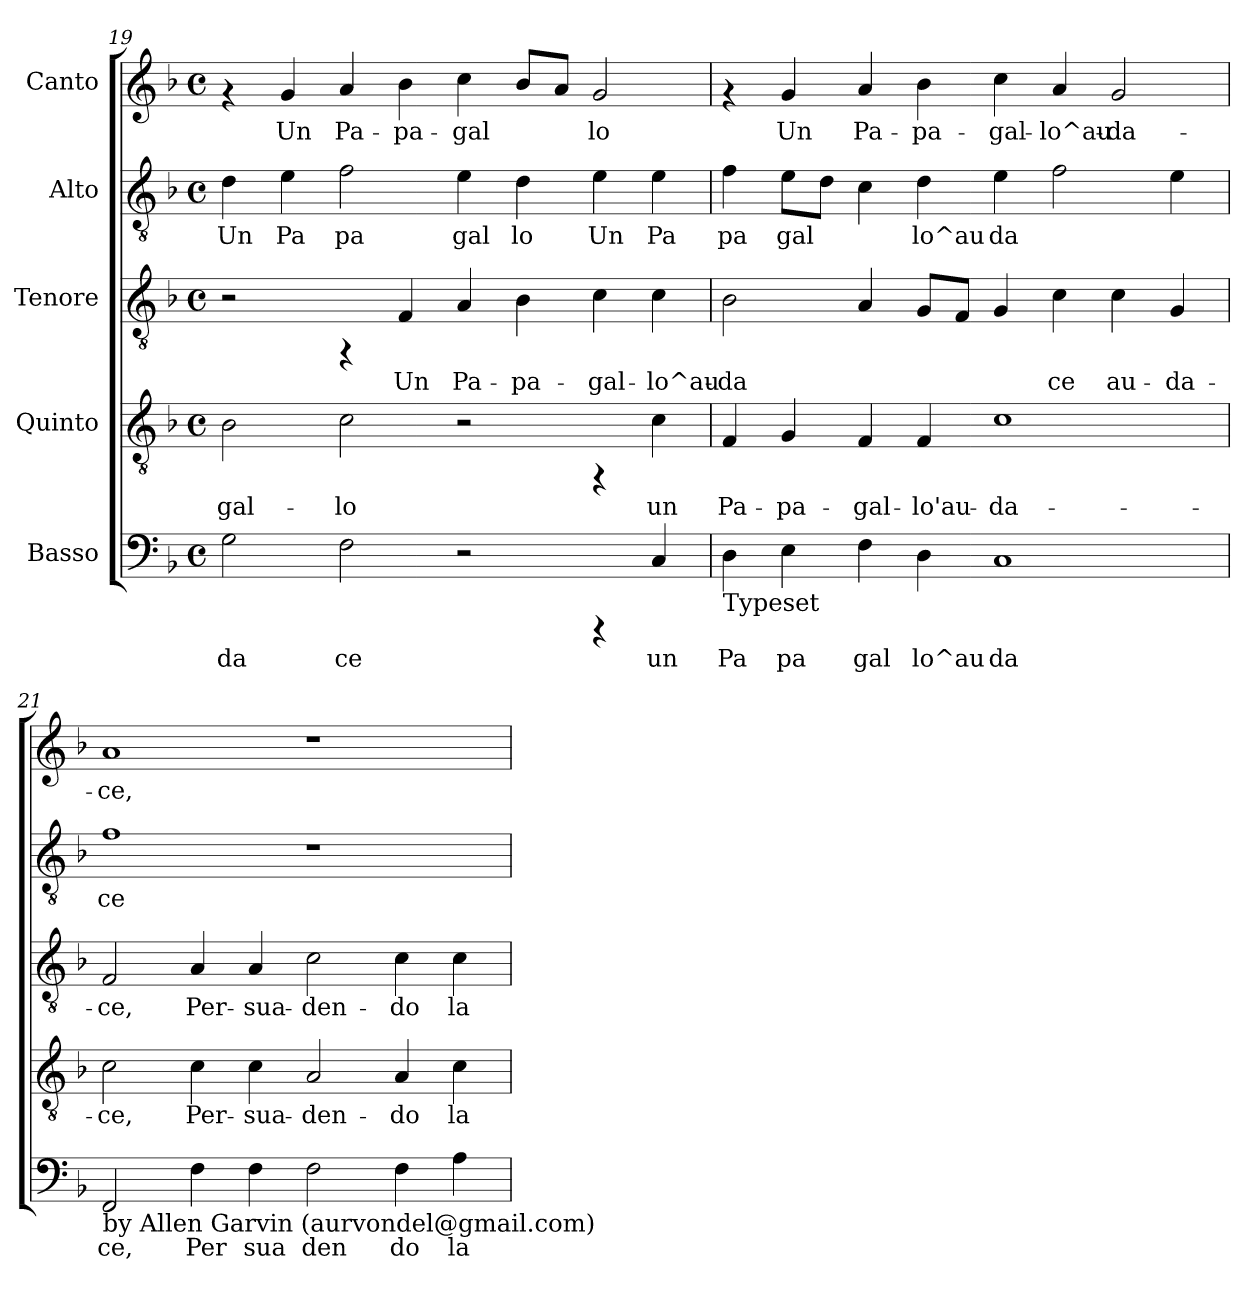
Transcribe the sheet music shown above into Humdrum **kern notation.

**kern	**text	**kern	**text	**kern	**text	**kern	**text	**kern	**text
*part5	*part5	*part4	*part4	*part3	*part3	*part2	*part2	*part1	*part1
*staff5	*staff5	*staff4	*staff4	*staff3	*staff3	*staff2	*staff2	*staff1	*staff1
*I"Basso	*	*I"Quinto	*	*I"Tenore	*	*I"Alto	*	*I"Canto	*
!!LO:PB:g=z
*clefF4	*	*clefGv2	*	*clefGv2	*	*clefGv2	*	*clefG2	*
*k[b-]	*	*k[b-]	*	*k[b-]	*	*k[b-]	*	*k[b-]	*
*F:	*	*F:	*	*F:	*	*F:	*	*F:	*
*M4/4	*	*M4/4	*	*M4/4	*	*M4/4	*	*M4/4	*
*met(c)	*	*met(c)	*	*met(c)	*	*met(c)	*	*met(c)	*
=19	=19	=19	=19	=19	=19	=19	=19	=19	=19
!	!LO:LY:b:cj	!	!LO:LY:b:cj	!	!	!	!LO:LY:b:cj	!	!
2G\	da	2B-\	gal-	2r	.	4d\	Un	4rf	.
!	!	!	!	!	!	!	!LO:LY:b:cj	!	!LO:LY:b:cj
.	.	.	.	.	.	4e\	Pa	4g/	Un
!	!LO:LY:b:cj	!	!LO:LY:b:cj	!	!	!	!LO:LY:b:cj	!	!LO:LY:b:cj
2F\	ce	2c\	-lo	4rFF	.	2f\	pa	4a/	Pa-
!	!	!	!	!	!LO:LY:b:cj	!	!	!	!LO:LY:b:cj
.	.	.	.	4F/	Un	.	.	4b-\	-pa-
!	!	!	!	!	!LO:LY:b:cj	!	!LO:LY:b:cj	!	!LO:LY:b:cj
2r	.	2r	.	4A/	Pa-	4e\	gal	4cc\	-gal-
!	!	!	!	!	!LO:LY:b:cj	!	!LO:LY:b:cj	!	!LO:LY:b:cj
.	.	.	.	4B-\	-pa-	4d\	lo	8b-/L	--
!	!	!	!	!	!	!	!	!	!LO:LY:b:cj
.	.	.	.	.	.	.	.	8a/J	--
!	!	!	!	!	!LO:LY:b:cj	!	!LO:LY:b:cj	!	!LO:LY:b:cj
4rCCC	.	4rFF	.	4c\	-gal-	4e\	Un	2g/	-lo
!	!LO:LY:b:cj	!	!LO:LY:b:cj	!	!LO:LY:b:cj	!	!LO:LY:b:cj	!	!
4C/	un	4c\	un	4c\	-lo^au-	4e\	Pa	.	.
=20	=20	=20	=20	=20	=20	=20	=20	=20	=20
!LO:TX:b:t=Typeset	!	!	!	!	!	!	!	!	!
!	!LO:LY:b:cj	!	!LO:LY:b:cj	!	!LO:LY:b:cj	!	!LO:LY:b:cj	!	!
4D\	Pa	4F/	Pa-	2B-\	-da-	4f\	pa	4rf	.
!	!LO:LY:b:cj	!	!LO:LY:b:cj	!	!	!	!LO:LY:b:cj	!	!LO:LY:b:cj
4E\	pa	4G/	-pa-	.	.	8e\L	gal	4g/	Un
!	!	!	!	!	!	!	!LO:LY:b:cj	!	!
.	.	.	.	.	.	8d\J	.	.	.
!	!LO:LY:b:cj	!	!LO:LY:b:cj	!	!LO:LY:b:cj	!	!LO:LY:b:cj	!	!LO:LY:b:cj
4F\	gal	4F/	-gal-	4A/	--	4c\	.	4a/	Pa-
!	!LO:LY:b:cj	!	!LO:LY:b:cj	!	!LO:LY:b:cj	!	!LO:LY:b:cj	!	!LO:LY:b:cj
4D\	lo^au	4F/	-lo'au-	8G/L	--	4d\	lo^au	4b-\	-pa-
!	!	!	!	!	!LO:LY:b:cj	!	!	!	!
.	.	.	.	8F/J	--	.	.	.	.
!	!LO:LY:b:cj	!	!LO:LY:b:cj	!	!LO:LY:b:cj	!	!LO:LY:b:cj	!	!LO:LY:b:cj
1C	da	1c	-da-	4G/	--	4e\	da	4cc\	-gal-
!	!	!	!	!	!LO:LY:b:cj	!	!LO:LY:b:cj	!	!LO:LY:b:cj
.	.	.	.	4c\	-ce	2f\	.	4a/	-lo^au-
!	!	!	!	!	!LO:LY:b:cj	!	!	!	!LO:LY:b:cj
.	.	.	.	4c\	au-	.	.	2g/	-da-
!	!	!	!	!	!LO:LY:b:cj	!	!LO:LY:b:cj	!	!
.	.	.	.	4G/	-da-	4e\	.	.	.
=21	=21	=21	=21	=21	=21	=21	=21	=21	=21
!LO:TX:b:t=by Allen Garvin (aurvondel@gmail.com)	!	!	!	!	!	!	!	!	!
!	!LO:LY:b:cj	!	!LO:LY:b:cj	!	!LO:LY:b:cj	!	!LO:LY:b:cj	!	!LO:LY:b:cj
2FF/	ce,	2c\	-ce,	2F/	-ce,	1f	ce	1a	-ce,
!	!LO:LY:b:cj	!	!LO:LY:b:cj	!	!LO:LY:b:cj	!	!	!	!
4F\	Per	4c\	Per-	4A/	Per-	.	.	.	.
!	!LO:LY:b:cj	!	!LO:LY:b:cj	!	!LO:LY:b:cj	!	!	!	!
4F\	sua	4c\	-sua-	4A/	-sua-	.	.	.	.
!	!LO:LY:b:cj	!	!LO:LY:b:cj	!	!LO:LY:b:cj	!	!	!	!
2F\	den	2A/	-den-	2c\	-den-	1r	.	1r	.
!	!LO:LY:b:cj	!	!LO:LY:b:cj	!	!LO:LY:b:cj	!	!	!	!
4F\	do	4A/	-do	4c\	-do	.	.	.	.
!	!LO:LY:b:cj	!	!LO:LY:b:cj	!	!LO:LY:b:cj	!	!	!	!
4A\	la	4c\	la	4c\	la	.	.	.	.
=	=	=	=	=	=	=	=	=	=
*-	*-	*-	*-	*-	*-	*-	*-	*-	*-
